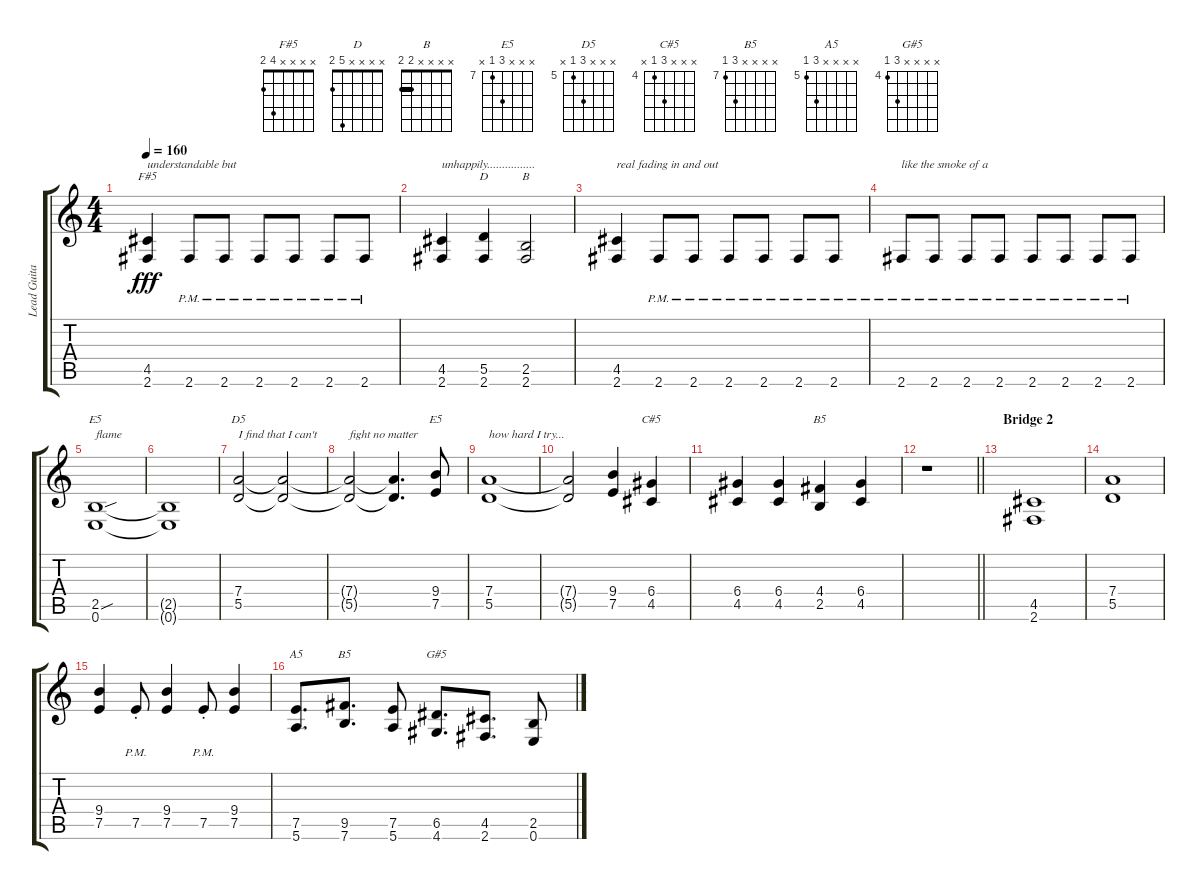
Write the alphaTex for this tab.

\track ("Lead Guitar" "Lead Guita") {instrument distortionguitar}
\staff {score tabs}
\tuning (E4 B3 G3 D3 A2 E2) {hide}
\chord ("F#5" x x x x 4 2)
\chord ("D" x x x x 5 2)
\chord ("B" x x x x 2 2) {barre 2}
\chord ("E5" x x x x 2 0)
\chord ("D5" x x x 7 5 x) {firstfret 5}
\chord ("E5" x x x 9 7 x) {firstfret 7}
\chord ("C#5" x x x 6 4 x) {firstfret 4}
\chord ("B5" x x x 4 2 x)
\chord ("A5" x x x x 7 5) {firstfret 5}
\chord ("B5" x x x x 9 7) {firstfret 7}
\chord ("G#5" x x x x 6 4) {firstfret 4}
\ts (4 4)
\tempo 160
\clef g2
\ks c
(4.5 2.6).4{ch "F#5" txt "understandable but " dy fff} 2.6{pm}.8 2.6{pm}.8 2.6{pm}.8 2.6{pm}.8 2.6{pm}.8 2.6{pm}.8 |
(4.5 2.6).4{txt "unhappily................"} (5.5 2.6).4{ch "D"} (2.5 2.6).2{ch "B"} |
(4.5 2.6).4{txt "real fading in and out"} 2.6{pm}.8 2.6{pm}.8 2.6{pm}.8 2.6{pm}.8 2.6{pm}.8 2.6{pm}.8 |
2.6{pm}.8{txt "like the smoke of a "} 2.6{pm}.8 2.6{pm}.8 2.6{pm}.8 2.6{pm}.8 2.6{pm}.8 2.6{pm}.8 2.6{pm}.8 |
(2.5{sou} 0.6).1{ch "E5" txt "flame" volume 8} |
(2.5{t} 0.6{t}).1 |
(7.4 5.5).2{ch "D5" txt "I find that I can't" volume 16} (7.4{t} 5.5{t}).2 |
(7.4{t} 5.5{t}).2{txt "fight no matter"} (7.4{t} 5.5{t}).4{d} (9.4 7.5).8{ch "E5"} |
(7.4 5.5).1{txt "how hard I try..."} |
(7.4{t} 5.5{t}).2 (9.4 7.5).4 (6.4 4.5).4{ch "C#5"} |
(6.4 4.5).4{volume 14} (6.4 4.5).4 (4.4 2.5).4{ch "B5"} (6.4 4.5).4 |
\barLineRight lightlight
r.1 |
\section ("" "Bridge 2")
(4.5 2.6).1 |
(7.4 5.5).1 |
(9.4 7.5).4 7.5{pm st}.8 (9.4 7.5).4 7.5{pm st}.8 (9.4 7.5).4 |
(7.5 5.6).8{d ch "A5"} (9.5 7.6).8{d ch "B5"} (7.5 5.6).8 (6.5 4.6).8{d ch "G#5"} (4.5 2.6).8{d} (2.5 0.6).8
